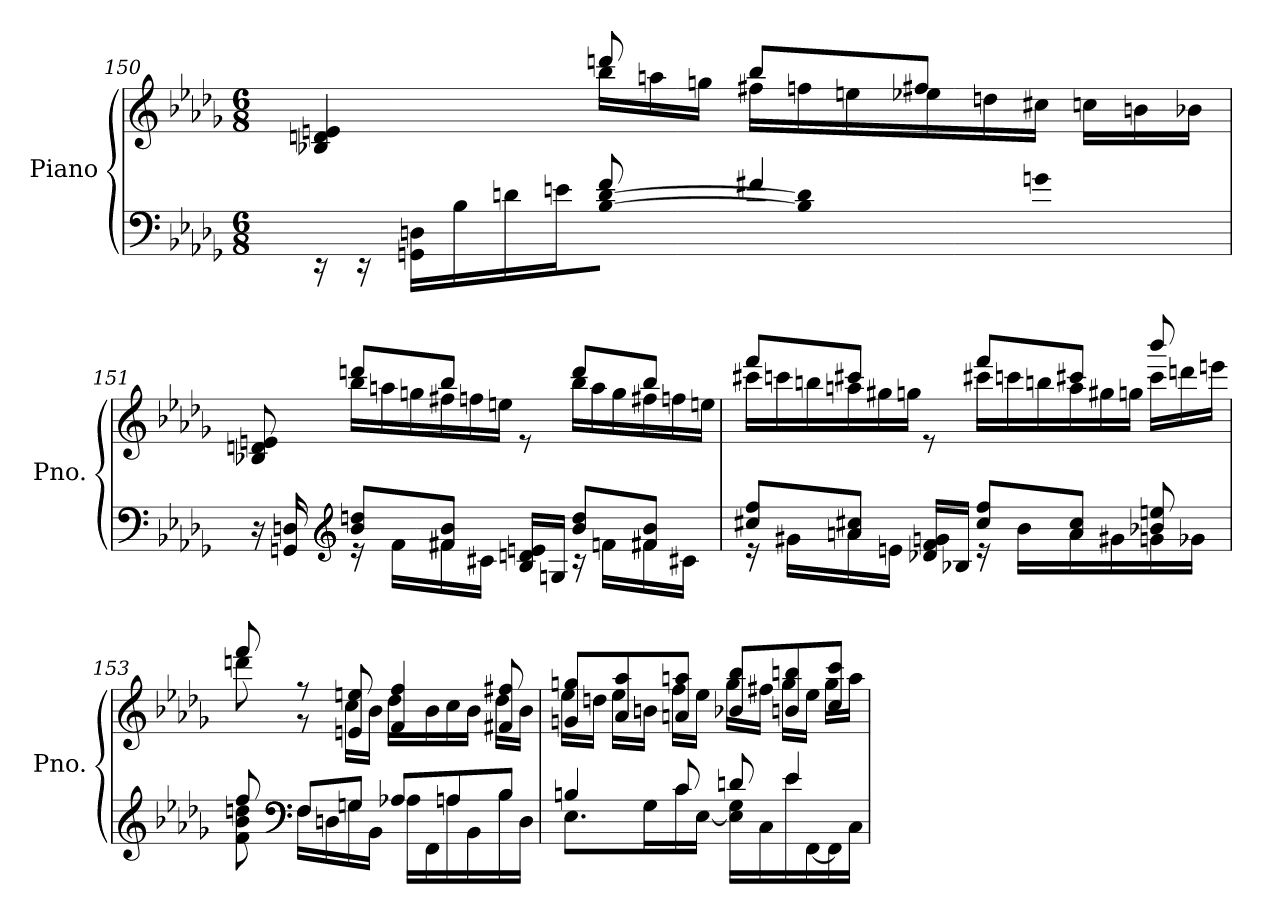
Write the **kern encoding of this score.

**kern	**kern
*part1	*part1
*staff2	*staff1
*I"Piano	*
*I'Pno.	*
!!LO:LB:g=z
*clefF4	*clefG2
*k[b-e-a-d-g-]	*k[b-e-a-d-g-]
*M6/8	*M6/8
*Xtuplet	*
=150	=150
*^	*^
24rEE	4ryy	4B-X/ 4dn/ 4en/	4ryy
24rEE	.	.	.
24GGn\ 24Dn\LL	.	.	.
24B-\	.	.	.
24dn\	.	.	.
24en\J	.	.	.
*	*	*	*Xtuplet
[8B-\ [8d\J	8f/	8dddn/	24bb-\LL
.	.	.	24aan\
.	.	.	24ggn\JJ
4B-\] 4d\]	4f#X/	8bb-/L	24ff#X\LL
.	.	.	24ffn\
.	.	.	24een\
.	.	8ff#X/J	24ee-X\
.	.	.	24ddn\
.	.	.	24cc#X\JJ
8gn/	24cc!yy	8ryy	24ccn\LL
.	24bn!yy	.	24bn\
.	24b-X!yy	.	24b-X\JJ
=151	=151	=151	=151
16r	8ryy	8B-X/ 8dn/ 8en/	8ryy
16GGn/ 16Dn/	.	.	.
*clefG2	*	*	*
8b-/ 8ddn/L	16r	8dddn/L	24bb-\LL
.	.	.	24aan\
.	16f\LL	.	.
.	.	.	24ggn\
8f#X/ 8b-/J	16f#\	8bb-/J	24ff#X\
.	.	.	24ffn\
.	16c#X\JJ	.	.
.	.	.	24een\JJ
16B-/ 16dn/ 16en/LL	8ryy	8re	8ryy
16Gn/JJ	.	.	.
8b-/ 8dd/L	16r	8ddd/L	24bb-\LL
.	.	.	24aa\
.	16fn\LL	.	.
.	.	.	24gg\
8f#X/ 8b-/J	16f#\	8bb-/J	24ff#X\
.	.	.	24ffn\
.	16c#X\JJ	.	.
.	.	.	24een\JJ
!!LO:LB:g=z	!!
=152	=152	=152	=152
8cc#X/ 8ff/L	16r	8fff/L	24ccc#X\LL
.	.	.	24cccn\
.	16g#X\LL	.	.
.	.	.	24bbn\
8an/ 8cc#X/J	16a\	8ccc#X/J	24aan\
.	.	.	24gg#X\
.	16en\JJ	.	.
.	.	.	24ggn\JJ
16d-X/ 16f/ 16gn/LL	8ryy	8re	8ryy
16B-X/JJ	.	.	.
8cc#/ 8ff/L	16r	8fff/L	24ccc#X\LL
.	.	.	24cccn\
.	16b-\LL	.	.
.	.	.	24bbn\
8a/ 8cc#/J	16a\	8ccc#X/J	24aa\
.	.	.	24gg#X\
.	16g#X\	.	.
.	.	.	24ggn\JJ
8b-X/ 8een/	16gn\	8bbb-/	24ccc#\LL
.	.	.	24dddn\
.	16g-X\JJ	.	.
.	.	.	24eeen\JJ
=153	=153	=153	=153
8ff/	8f\ 8b-\ 8ddn\	8fff/	8dddn\
*clefF4	*	*	*
8F/L	16F\LL	8r	8r
.	16Dn\	.	.
8Gn/J	16G\	8en/ 8een/	16cc\LL
.	16BB-\JJ	.	16b-\JJ
8A-X/L	16A-\LL	4f/ 4ff/	16dd-\LL
.	16FF\	.	16b-\
8An/	16A\	.	16cc\
.	16BB-\	.	16b-\JJ
8B-/J	16B-\	8f#X/ 8ff#X/	16dd-\LL
.	16D\JJ	.	16b-\JJ
=154	=154	=154	=154
4Bn/	8.E-\L	8gn/ 8ggn/L	16ee-\LL
.	.	.	16ddn\JJ
.	.	8a-/ 8aa-/	16ee-\LL
.	16G-\L	.	16bn\JJ
8c/	16c\	8an/ 8aan/J	16ff\LL
.	[16E-\JJ	.	16ee-\JJ
8dn/	16E-\] 16G-\LL	8b-X/ 8bb-/L	16gg\LL
.	16C\	.	16ff#X\JJ
4e-/	16e-\	8bn/ 8bbn/	16gg\LL
.	[16FF\	.	16ee-\JJ
.	16FF\]	8cc/ 8ccc/J	16gg\LL
.	16C\JJ	.	16aa\JJ
*v	*v	*	*
*	*v	*v
=	=
*-	*-
